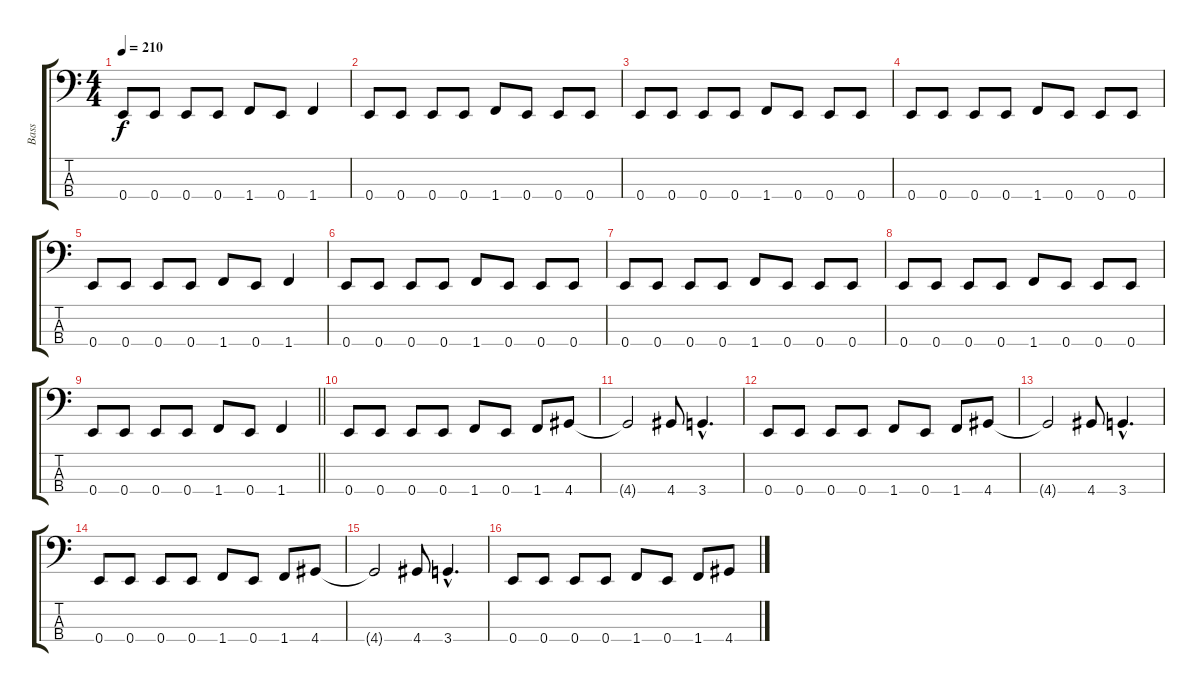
\track ("Bass" "Bass") {instrument electricbasspick}
\staff {score tabs}
\tuning (G2 D2 A1 E1) {hide}
\ts (4 4)
\tempo 210
\clef f4
\ks c
0.4.8{dy f} 0.4.8 0.4.8 0.4.8 1.4.8 0.4.8 1.4.4 |
0.4.8 0.4.8 0.4.8 0.4.8 1.4.8 0.4.8 0.4.8 0.4.8 |
0.4.8 0.4.8 0.4.8 0.4.8 1.4.8 0.4.8 0.4.8 0.4.8 |
0.4.8 0.4.8 0.4.8 0.4.8 1.4.8 0.4.8 0.4.8 0.4.8 |
0.4.8 0.4.8 0.4.8 0.4.8 1.4.8 0.4.8 1.4.4 |
0.4.8 0.4.8 0.4.8 0.4.8 1.4.8 0.4.8 0.4.8 0.4.8 |
0.4.8 0.4.8 0.4.8 0.4.8 1.4.8 0.4.8 0.4.8 0.4.8 |
0.4.8 0.4.8 0.4.8 0.4.8 1.4.8 0.4.8 0.4.8 0.4.8 |
\barLineRight lightlight
0.4.8 0.4.8 0.4.8 0.4.8 1.4.8 0.4.8 1.4.4 |
0.4.8 0.4.8 0.4.8 0.4.8 1.4.8 0.4.8 1.4.8 4.4.8 |
4.4{t}.2 4.4.8 3.4{hac}.4{d} |
0.4.8 0.4.8 0.4.8 0.4.8 1.4.8 0.4.8 1.4.8 4.4.8 |
4.4{t}.2 4.4.8 3.4{hac}.4{d} |
0.4.8 0.4.8 0.4.8 0.4.8 1.4.8 0.4.8 1.4.8 4.4.8 |
4.4{t}.2 4.4.8 3.4{hac}.4{d} |
0.4.8 0.4.8 0.4.8 0.4.8 1.4.8 0.4.8 1.4.8 4.4.8
